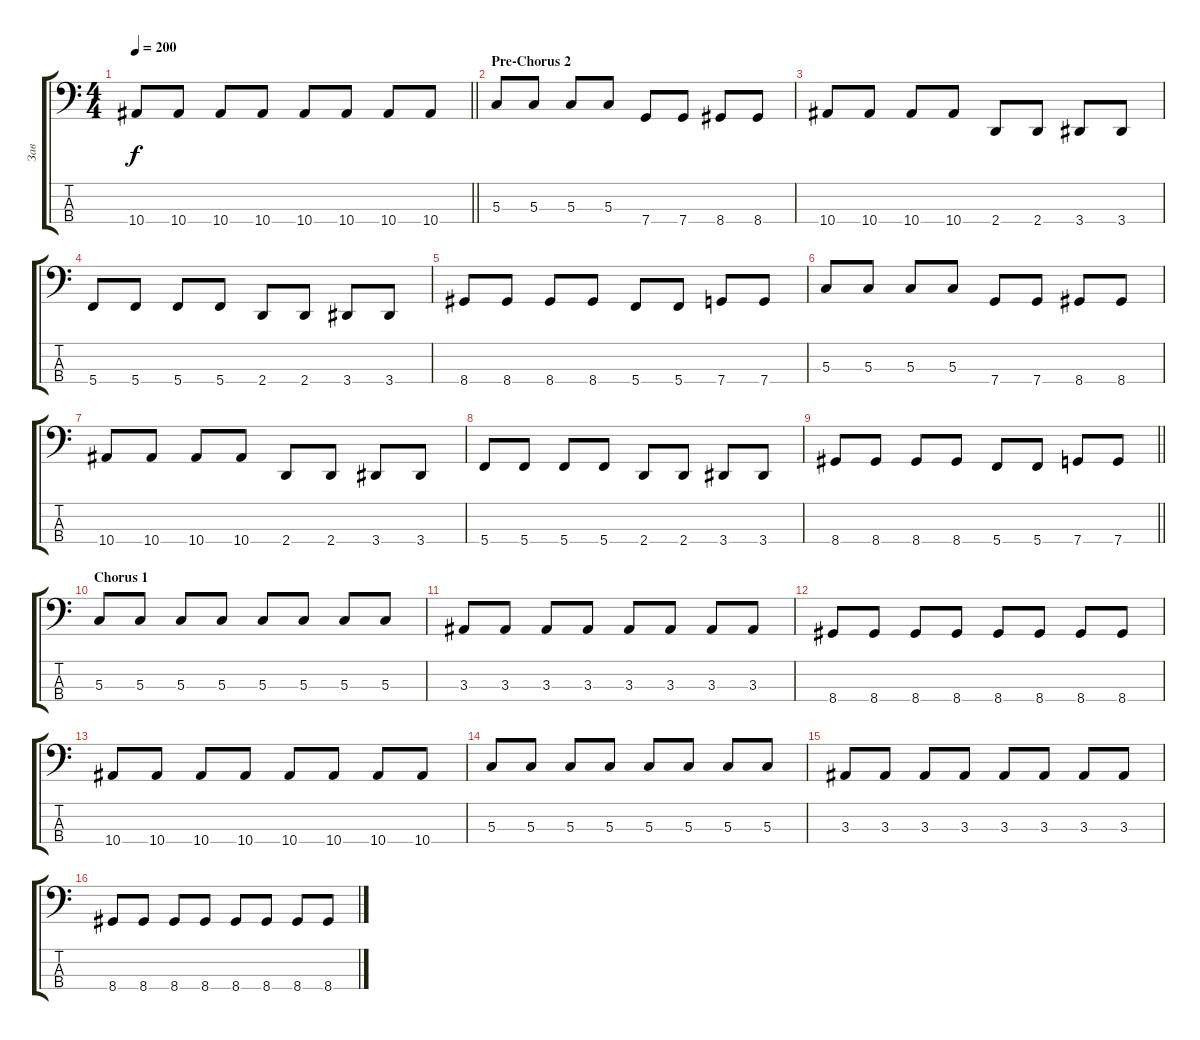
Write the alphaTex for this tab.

\track ("Зав" "Зав") {instrument electricbasspick}
\staff {score tabs}
\tuning (F2 C2 G1 C1) {hide}
\ts (4 4)
\tempo 200
\clef f4
\barLineRight lightlight
\ks c
10.4.8{dy f} 10.4.8 10.4.8 10.4.8 10.4.8 10.4.8 10.4.8 10.4.8 |
\section ("" "Pre-Chorus 2")
5.3.8 5.3.8 5.3.8 5.3.8 7.4.8 7.4.8 8.4.8 8.4.8 |
10.4.8 10.4.8 10.4.8 10.4.8 2.4.8 2.4.8 3.4.8 3.4.8 |
5.4.8 5.4.8 5.4.8 5.4.8 2.4.8 2.4.8 3.4.8 3.4.8 |
8.4.8 8.4.8 8.4.8 8.4.8 5.4.8 5.4.8 7.4.8 7.4.8 |
5.3.8 5.3.8 5.3.8 5.3.8 7.4.8 7.4.8 8.4.8 8.4.8 |
10.4.8 10.4.8 10.4.8 10.4.8 2.4.8 2.4.8 3.4.8 3.4.8 |
5.4.8 5.4.8 5.4.8 5.4.8 2.4.8 2.4.8 3.4.8 3.4.8 |
\barLineRight lightlight
8.4.8 8.4.8 8.4.8 8.4.8 5.4.8 5.4.8 7.4.8 7.4.8 |
\section ("" "Chorus 1")
5.3.8 5.3.8 5.3.8 5.3.8 5.3.8 5.3.8 5.3.8 5.3.8 |
3.3.8 3.3.8 3.3.8 3.3.8 3.3.8 3.3.8 3.3.8 3.3.8 |
8.4.8 8.4.8 8.4.8 8.4.8 8.4.8 8.4.8 8.4.8 8.4.8 |
10.4.8 10.4.8 10.4.8 10.4.8 10.4.8 10.4.8 10.4.8 10.4.8 |
5.3.8 5.3.8 5.3.8 5.3.8 5.3.8 5.3.8 5.3.8 5.3.8 |
3.3.8 3.3.8 3.3.8 3.3.8 3.3.8 3.3.8 3.3.8 3.3.8 |
8.4.8 8.4.8 8.4.8 8.4.8 8.4.8 8.4.8 8.4.8 8.4.8
